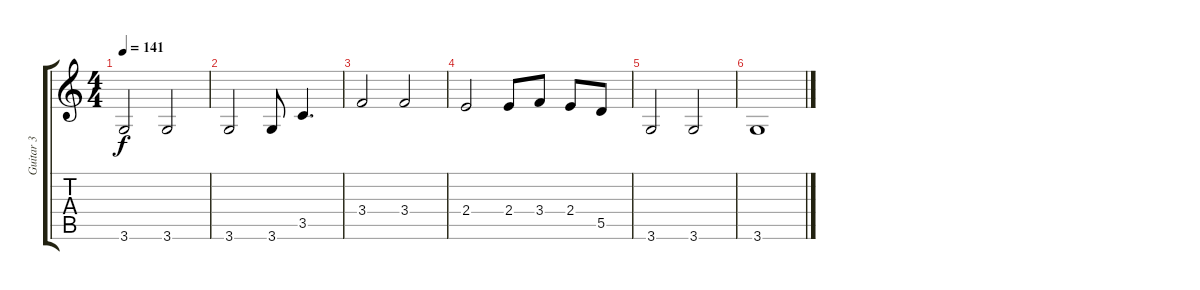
\track ("Guitar 3" "Guitar 3") {instrument overdrivenguitar}
\staff {score tabs}
\tuning (E4 B3 G3 D3 A2 E2) {hide}
\ts (4 4)
\tempo 141
\clef g2
\ks c
3.6.2{dy f} 3.6.2 |
3.6.2 3.6.8 3.5.4{d} |
3.4.2 3.4.2 |
2.4.2 2.4.8 3.4.8 2.4.8 5.5.8 |
3.6.2 3.6.2 |
3.6.1
